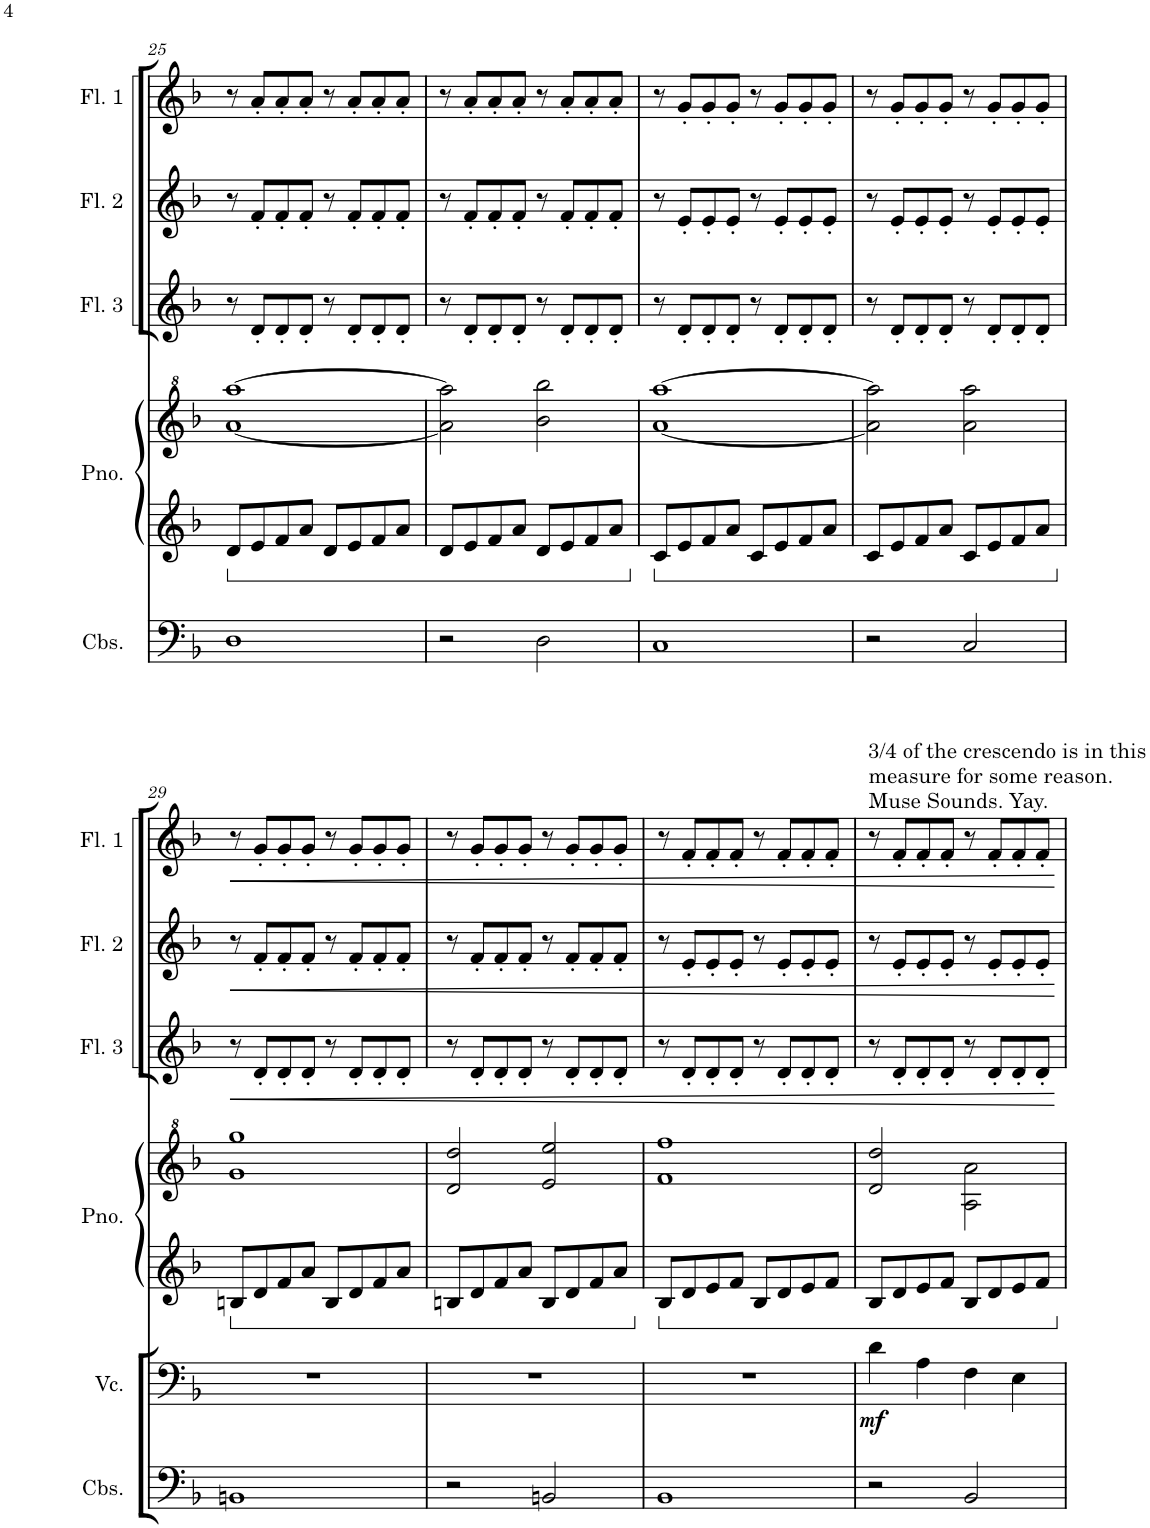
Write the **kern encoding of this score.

**kern	**kern	**dynam	**kern	**kern	**kern	**dynam	**kern	**dynam	**kern	**dynam	**kern
*part7	*part6	*part6	*part5	*part5	*part4	*part4	*part3	*part3	*part2	*part2	*part1
*staff8	*staff7	*staff7	*staff6	*staff5	*staff4	*staff4	*staff3	*staff3	*staff2	*staff2	*staff1
*I"Contrabasses	*I"Violoncello	*	*I"Piano	*	*I"Flute 3	*	*I"Flute 2	*	*I"Flute 1	*	*I"Piccolo
*I'Cbs.	*I'Vc.	*	*I'Pno.	*	*I'Fl. 3	*	*I'Fl. 2	*	*I'Fl. 1	*	*I'Picc.
!!LO:PB:g=z
*clefF4	*clefF4	*	*clefG2	*clefG^2	*clefG2	*	*clefG2	*	*clefG2	*	*clefG2
*Trd7c12	*	*	*	*	*	*	*	*	*	*	*Trd-7c-12
*k[b-]	*k[b-]	*	*k[b-]	*k[b-]	*k[b-]	*	*k[b-]	*	*k[b-]	*	*k[b-]
*M4/4	*M4/4	*	*M4/4	*M4/4	*M4/4	*	*M4/4	*	*M4/4	*	*M4/4
=25	=25	=25	=25	=25	=25	=25	=25	=25	=25	=25	=25
1D	1r	.	8d/L	[1aa [1aaa	8r	.	8r	.	8r	.	1r
.	.	.	8e/	.	8d'/L	.	8f'/L	.	8a'/L	.	.
.	.	.	8f/	.	8d'/	.	8f'/	.	8a'/	.	.
.	.	.	8a/J	.	8d'/J	.	8f'/J	.	8a'/J	.	.
.	.	.	8d/L	.	8r	.	8r	.	8r	.	.
.	.	.	8e/	.	8d'/L	.	8f'/L	.	8a'/L	.	.
.	.	.	8f/	.	8d'/	.	8f'/	.	8a'/	.	.
.	.	.	8a/J	.	8d'/J	.	8f'/J	.	8a'/J	.	.
=26	=26	=26	=26	=26	=26	=26	=26	=26	=26	=26	=26
2r	1r	.	8d/L	2aa\] 2aaa\]	8r	.	8r	.	8r	.	1r
.	.	.	8e/	.	8d'/L	.	8f'/L	.	8a'/L	.	.
.	.	.	8f/	.	8d'/	.	8f'/	.	8a'/	.	.
.	.	.	8a/J	.	8d'/J	.	8f'/J	.	8a'/J	.	.
2D\	.	.	8d/L	2bb-\ 2bbb-\	8r	.	8r	.	8r	.	.
.	.	.	8e/	.	8d'/L	.	8f'/L	.	8a'/L	.	.
.	.	.	8f/	.	8d'/	.	8f'/	.	8a'/	.	.
.	.	.	8a/J	.	8d'/J	.	8f'/J	.	8a'/J	.	.
=27	=27	=27	=27	=27	=27	=27	=27	=27	=27	=27	=27
1C	1r	.	8c/L	[1aa [1aaa	8r	.	8r	.	8r	.	1r
.	.	.	8e/	.	8d'/L	.	8e'/L	.	8g'/L	.	.
.	.	.	8f/	.	8d'/	.	8e'/	.	8g'/	.	.
.	.	.	8a/J	.	8d'/J	.	8e'/J	.	8g'/J	.	.
.	.	.	8c/L	.	8r	.	8r	.	8r	.	.
.	.	.	8e/	.	8d'/L	.	8e'/L	.	8g'/L	.	.
.	.	.	8f/	.	8d'/	.	8e'/	.	8g'/	.	.
.	.	.	8a/J	.	8d'/J	.	8e'/J	.	8g'/J	.	.
=28	=28	=28	=28	=28	=28	=28	=28	=28	=28	=28	=28
2r	1r	.	8c/L	2aa\] 2aaa\]	8r	.	8r	.	8r	.	1r
.	.	.	8e/	.	8d'/L	.	8e'/L	.	8g'/L	.	.
.	.	.	8f/	.	8d'/	.	8e'/	.	8g'/	.	.
.	.	.	8a/J	.	8d'/J	.	8e'/J	.	8g'/J	.	.
2C/	.	.	8c/L	2aa\ 2aaa\	8r	.	8r	.	8r	.	.
.	.	.	8e/	.	8d'/L	.	8e'/L	.	8g'/L	.	.
.	.	.	8f/	.	8d'/	.	8e'/	.	8g'/	.	.
.	.	.	8a/J	.	8d'/J	.	8e'/J	.	8g'/J	.	.
!!LO:LB:g=z
=29	=29	=29	=29	=29	=29	=29	=29	=29	=29	=29	=29
!	!	!	!	!	!	!LO:HP:b	!	!LO:HP:b	!	!LO:HP:b	!
1BBn	1r	.	8Bn/L	1gg 1ggg	8r	<	8r	<	8r	<	1r
.	.	.	8d/	.	8d'/L	.	8f'/L	.	8g'/L	.	.
.	.	.	8f/	.	8d'/	.	8f'/	.	8g'/	.	.
.	.	.	8a/J	.	8d'/J	.	8f'/J	.	8g'/J	.	.
.	.	.	8B/L	.	8r	.	8r	.	8r	.	.
.	.	.	8d/	.	8d'/L	.	8f'/L	.	8g'/L	.	.
.	.	.	8f/	.	8d'/	.	8f'/	.	8g'/	.	.
.	.	.	8a/J	.	8d'/J	.	8f'/J	.	8g'/J	.	.
=30	=30	=30	=30	=30	=30	=30	=30	=30	=30	=30	=30
2r	1r	.	8Bn/L	2dd/ 2ddd/	8r	.	8r	.	8r	.	1r
.	.	.	8d/	.	8d'/L	.	8f'/L	.	8g'/L	.	.
.	.	.	8f/	.	8d'/	.	8f'/	.	8g'/	.	.
.	.	.	8a/J	.	8d'/J	.	8f'/J	.	8g'/J	.	.
2BBn/	.	.	8B/L	2ee/ 2eee/	8r	.	8r	.	8r	.	.
.	.	.	8d/	.	8d'/L	.	8f'/L	.	8g'/L	.	.
.	.	.	8f/	.	8d'/	.	8f'/	.	8g'/	.	.
.	.	.	8a/J	.	8d'/J	.	8f'/J	.	8g'/J	.	.
=31	=31	=31	=31	=31	=31	=31	=31	=31	=31	=31	=31
1BB-	1r	.	8B-/L	1ff 1fff	8r	.	8r	.	8r	.	1r
.	.	.	8d/	.	8d'/L	.	8e'/L	.	8f'/L	.	.
.	.	.	8e/	.	8d'/	.	8e'/	.	8f'/	.	.
.	.	.	8f/J	.	8d'/J	.	8e'/J	.	8f'/J	.	.
.	.	.	8B-/L	.	8r	.	8r	.	8r	.	.
.	.	.	8d/	.	8d'/L	.	8e'/L	.	8f'/L	.	.
.	.	.	8e/	.	8d'/	.	8e'/	.	8f'/	.	.
.	.	.	8f/J	.	8d'/J	.	8e'/J	.	8f'/J	.	.
=32	=32	=32	=32	=32	=32	=32	=32	=32	=32	=32	=32
*	*	*	*	*^	*	*	*	*	*	*	*
!	!	!	!	!	!	!	!	!	!	!LO:TX:a:t=3/4 of the crescendo is in this	!	!
!	!	!	!	!	!	!	!	!	!	!LO:TX:a:t=measure for some reason.	!	!
!	!	!	!	!	!	!	!	!	!	!LO:TX:a:t=Muse Sounds. Yay.	!	!
!	!	!LO:DY:b	!	!	!	!	!	!	!	!	!	!
2r	4d\	mf	8B-/L	2dd/ 2ddd/	2ryy	8r	.	8r	.	8r	.	1r
.	.	.	8d/	.	.	8d'/L	.	8e'/L	.	8f'/L	.	.
.	4A\	.	8e/	.	.	8d'/	.	8e'/	.	8f'/	.	.
.	.	.	8f/J	.	.	8d'/J	.	8e'/J	.	8f'/J	.	.
2BB-/	4F\	.	8B-/L	2ryy	2a\ 2aa\	8r	.	8r	.	8r	.	.
.	.	.	8d/	.	.	8d'/L	.	8e'/L	.	8f'/L	.	.
.	4E\	.	8e/	.	.	8d'/	.	8e'/	.	8f'/	.	.
.	.	.	8f/J	.	.	8d'/J	.	8e'/J	.	8f'/J	.	.
*	*	*	*	*v	*v	*	*	*	*	*	*	*
.	.	.	.	.	.	[	.	[	.	[	.
=	=	=	=	=	=	=	=	=	=	=	=
*-	*-	*-	*-	*-	*-	*-	*-	*-	*-	*-	*-
